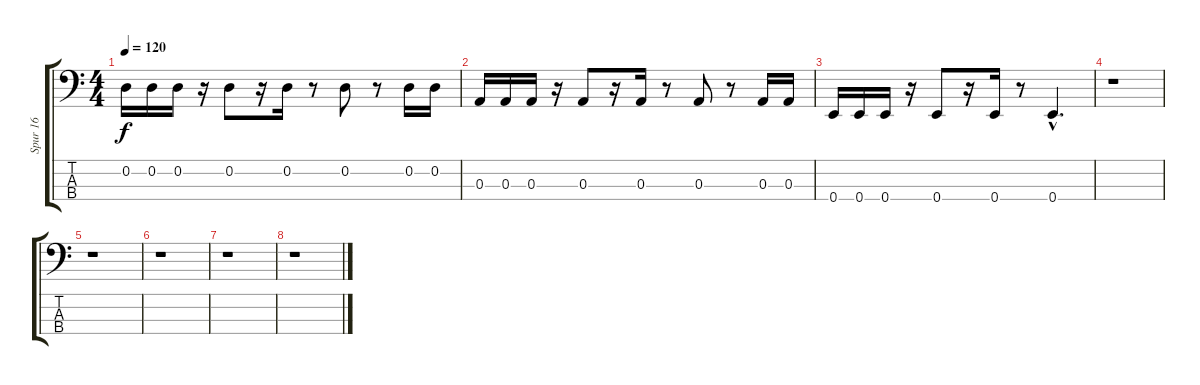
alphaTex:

\track ("Spur 16" "Spur 16") {instrument electricbassfinger}
\staff {score tabs}
\tuning (G2 D2 A1 E1) {hide}
\ts (4 4)
\tempo 120
\clef f4
\ks c
0.2.16{dy f} 0.2.16 0.2.16 r.16 0.2.8 r.16 0.2.16 r.8 0.2.8 r.8 0.2.16 0.2.16 |
0.3.16 0.3.16 0.3.16 r.16 0.3.8 r.16 0.3.16 r.8 0.3.8 r.8 0.3.16 0.3.16 |
0.4.16 0.4.16 0.4.16 r.16 0.4.8 r.16 0.4.16 r.8 0.4{hac}.4{d} |
r.1 |
r.1 |
r.1 |
r.1 |
r.1
